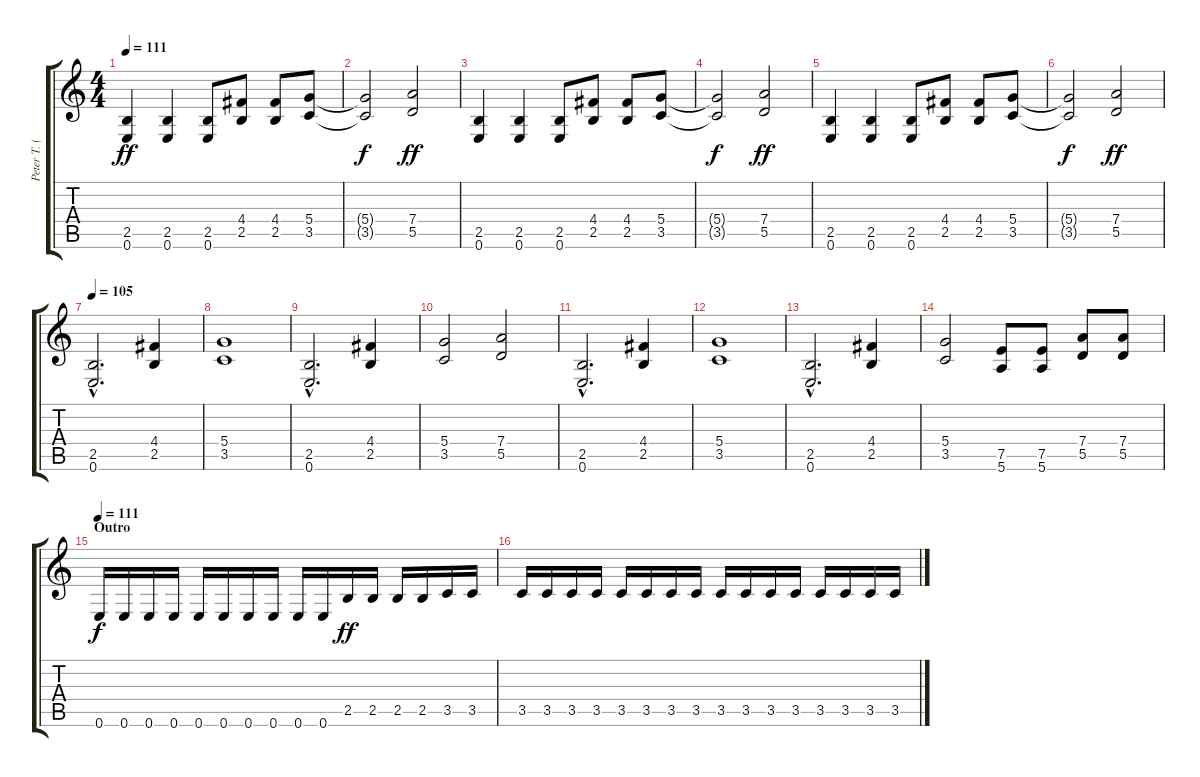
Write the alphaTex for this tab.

\track ("Peter T. (Rhytmus)" "Peter T. (") {instrument distortionguitar}
\staff {score tabs}
\tuning (E4 B3 G3 D3 A2 E2) {hide}
\ts (4 4)
\tempo 111
\clef g2
\ks c
(2.5 0.6).4{dy ff} (2.5 0.6).4 (2.5 0.6).8 (4.4 2.5).8 (4.4 2.5).8 (5.4 3.5).8 |
(5.4{t} 3.5{t}).2{dy f} (7.4 5.5).2{dy ff} |
(2.5 0.6).4 (2.5 0.6).4 (2.5 0.6).8 (4.4 2.5).8 (4.4 2.5).8 (5.4 3.5).8 |
(5.4{t} 3.5{t}).2{dy f} (7.4 5.5).2{dy ff} |
(2.5 0.6).4 (2.5 0.6).4 (2.5 0.6).8 (4.4 2.5).8 (4.4 2.5).8 (5.4 3.5).8 |
(5.4{t} 3.5{t}).2{dy f} (7.4 5.5).2{dy ff} |
\tempo 105
(2.5{hac} 0.6{hac}).2{d} (4.4 2.5).4 |
(5.4 3.5).1 |
(2.5{hac} 0.6{hac}).2{d} (4.4 2.5).4 |
(5.4 3.5).2 (7.4 5.5).2 |
(2.5{hac} 0.6{hac}).2{d} (4.4 2.5).4 |
(5.4 3.5).1 |
(2.5{hac} 0.6{hac}).2{d} (4.4 2.5).4 |
(5.4 3.5).2 (7.5 5.6).8 (7.5 5.6).8 (7.4 5.5).8 (7.4 5.5).8 |
\section ("" "Outro")
\tempo 111
0.6.16{dy f} 0.6.16 0.6.16 0.6.16 0.6.16 0.6.16 0.6.16 0.6.16 0.6.16 0.6.16 2.5.16{dy ff} 2.5.16 2.5.16 2.5.16 3.5.16 3.5.16 |
3.5.16 3.5.16 3.5.16 3.5.16 3.5.16 3.5.16 3.5.16 3.5.16 3.5.16 3.5.16 3.5.16 3.5.16 3.5.16 3.5.16 3.5.16 3.5.16
